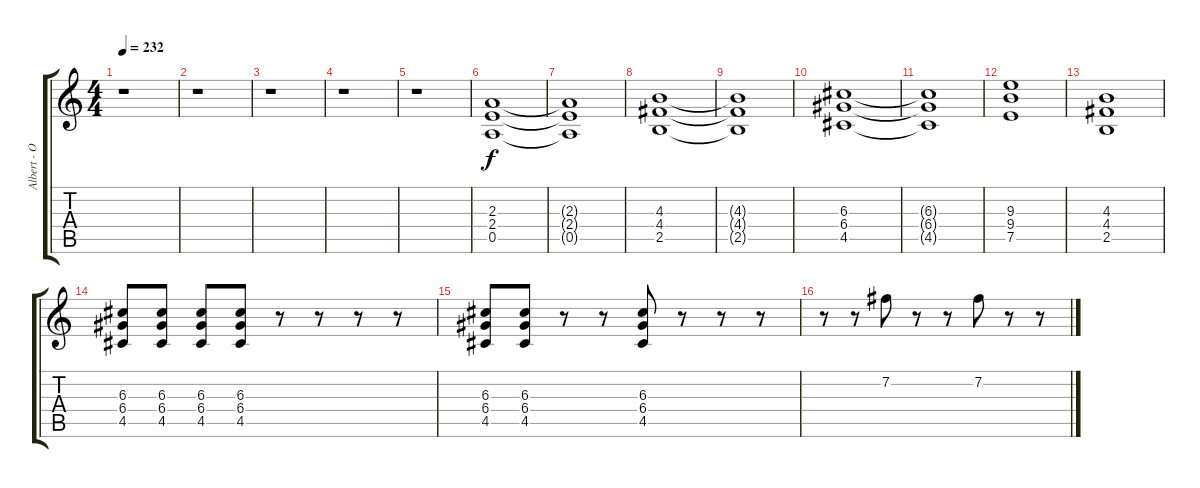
\track ("Albert - Overdrive" "Albert - O") {instrument overdrivenguitar}
\staff {score tabs}
\tuning (E4 B3 G3 D3 A2 E2) {hide}
\ts (4 4)
\tempo 232
\clef g2
\ks c
r.1{dy f} |
r.1 |
r.1 |
r.1 |
r.1 |
(2.3 2.4 0.5).1 |
(2.3{t} 2.4{t} 0.5{t}).1 |
(4.3 4.4 2.5).1 |
(4.3{t} 4.4{t} 2.5{t}).1 |
(6.3 6.4 4.5).1 |
(6.3{t} 6.4{t} 4.5{t}).1 |
(9.3 9.4 7.5).1 |
(4.3 4.4 2.5).1 |
(6.3 6.4 4.5).8 (6.3 6.4 4.5).8 (6.3 6.4 4.5).8 (6.3 6.4 4.5).8 r.8 r.8 r.8 r.8 |
(6.3 6.4 4.5).8 (6.3 6.4 4.5).8 r.8 r.8 (6.3 6.4 4.5).8 r.8 r.8 r.8 |
r.8 r.8 7.2.8 r.8 r.8 7.2.8 r.8 r.8
